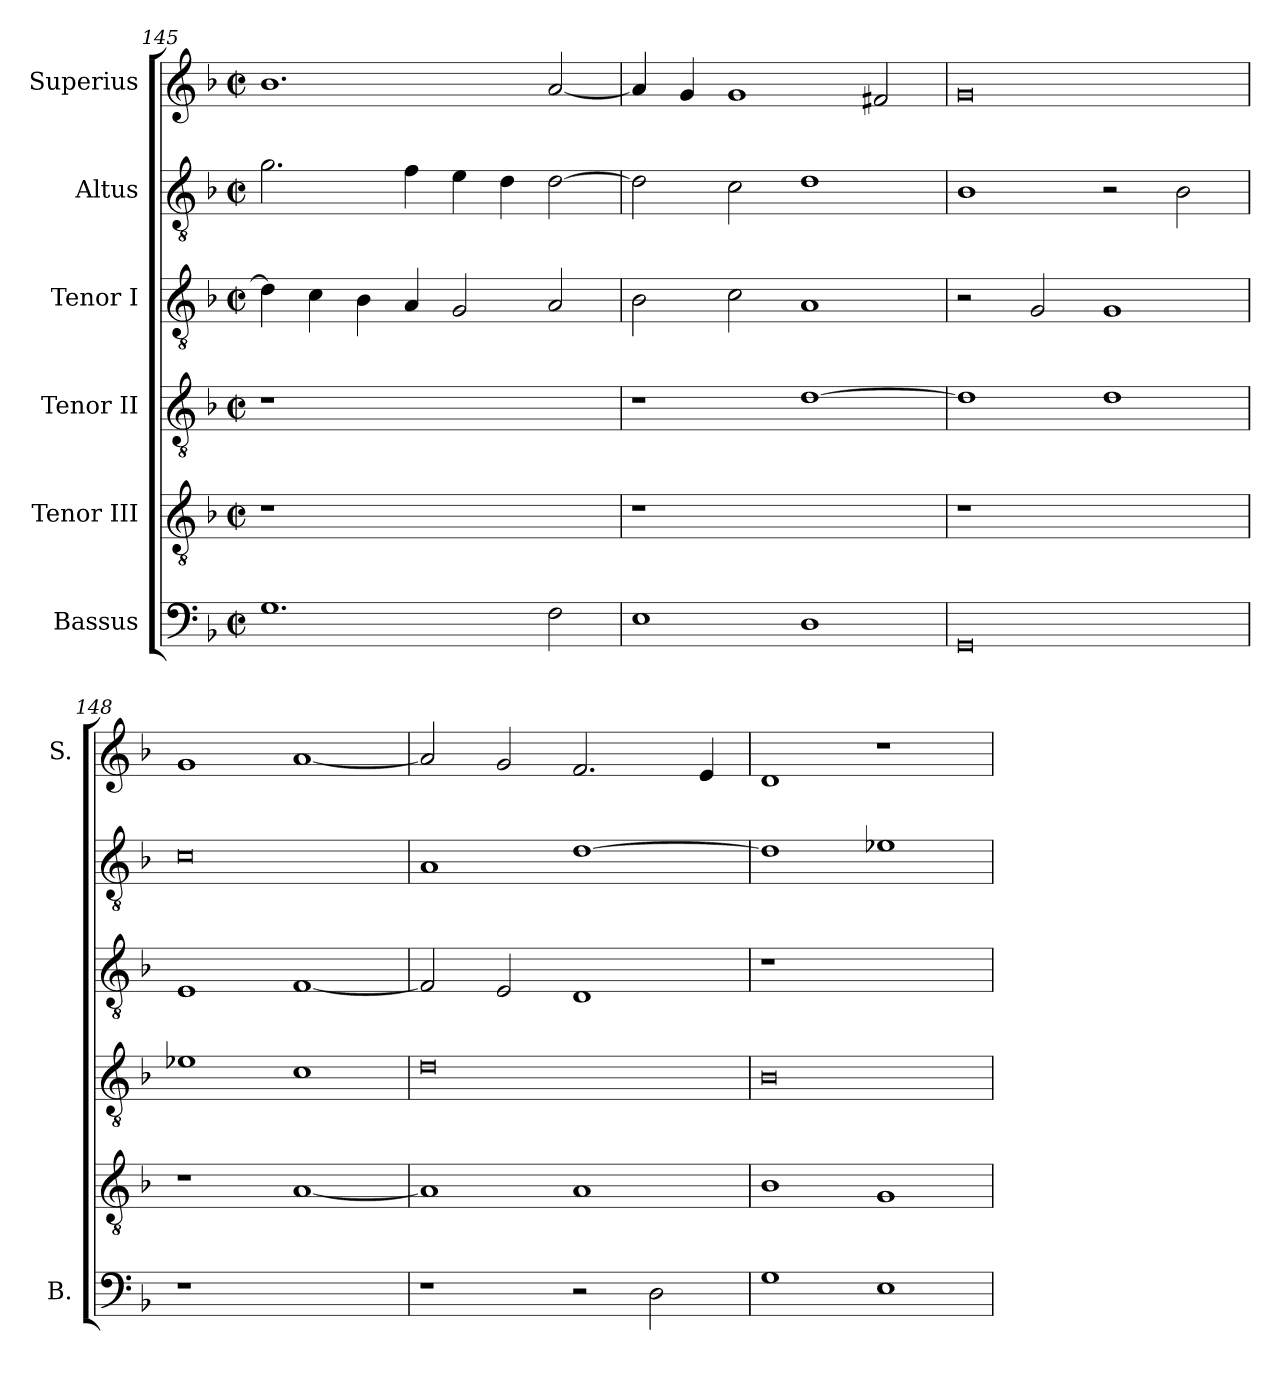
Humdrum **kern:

**kern	**kern	**kern	**kern	**kern	**kern
*part6	*part5	*part4	*part3	*part2	*part1
*staff6	*staff5	*staff4	*staff3	*staff2	*staff1
*I"Bassus	*I"Tenor III	*I"Tenor II	*I"Tenor I	*I"Altus	*I"Superius
*I'B.	*	*	*	*	*I'S.
*clefF4	*clefGv2	*clefGv2	*clefGv2	*clefGv2	*clefG2
*	*ITrd7c12	*ITrd7c12	*ITrd7c12	*ITrd7c12	*
*k[b-]	*k[b-]	*k[b-]	*k[b-]	*k[b-]	*k[b-]
*F:	*F:	*F:	*F:	*F:	*F:
*M2/2	*M2/2	*M2/2	*M2/2	*M2/2	*M2/2
*met(c|)	*met(c|)	*met(c|)	*met(c|)	*met(c|)	*met(c|)
=145	=145	=145	=145	=145	=145
!	!LO:N:vis=1	!LO:N:vis=1	!	!	!
1.Gi	1r	1r	4Di\]	2.Gi\	1.b-i
.	.	.	4Ci\	.	.
.	.	.	4BB-i\	.	.
.	.	.	4AAi/	4Fi\	.
.	1ryy	1ryy	2GGi/	4Ei\	.
.	.	.	.	4Di\	.
2Fi\	.	.	2AAi/	[>2Di\	[<2ai/
=146	=146	=146	=146	=146	=146
!	!LO:N:vis=1	!	!	!	!
1Ei	1r	1r	2BB-i\	2Di\]	4ai/]
.	.	.	.	.	4gi/
.	.	.	2Ci\	2Ci\	1gi
1Di	1ryy	[>1Di	1AAi	1Di	.
.	.	.	.	.	2f#Xi/
=147	=147	=147	=147	=147	=147
!	!LO:N:vis=1	!	!	!	!
0GGi	1r	1Di]	2r	1BB-i	0gi
.	.	.	2GGi/	.	.
.	1ryy	1Di	1GGi	2r	.
.	.	.	.	2BB-i\	.
=148	=148	=148	=148	=148	=148
!LO:N:vis=1	!	!	!	!	!
1r	1r	1E-Xi	1EEi	0Ci	1gi
1ryy	[<1AAi	1Ci	[<1FFi	.	[<1ai
!!LO:LB:g=z
=149	=149	=149	=149	=149	=149
1r	1AAi]	0Di	2FFi/]	1AAi	2ai/]
.	.	.	2EEi/	.	2gi/
2r	1AAi	.	1DDi	[>1Di	2.fi/
2Di\	.	.	.	.	.
.	.	.	.	.	4ei/
=150	=150	=150	=150	=150	=150
!	!	!	!LO:N:vis=1	!	!
1Gi	1BB-i	0BB-i	1r	1Di]	1di
1Ei	1GGi	.	1ryy	1E-Xi	1r
=	=	=	=	=	=
*-	*-	*-	*-	*-	*-
